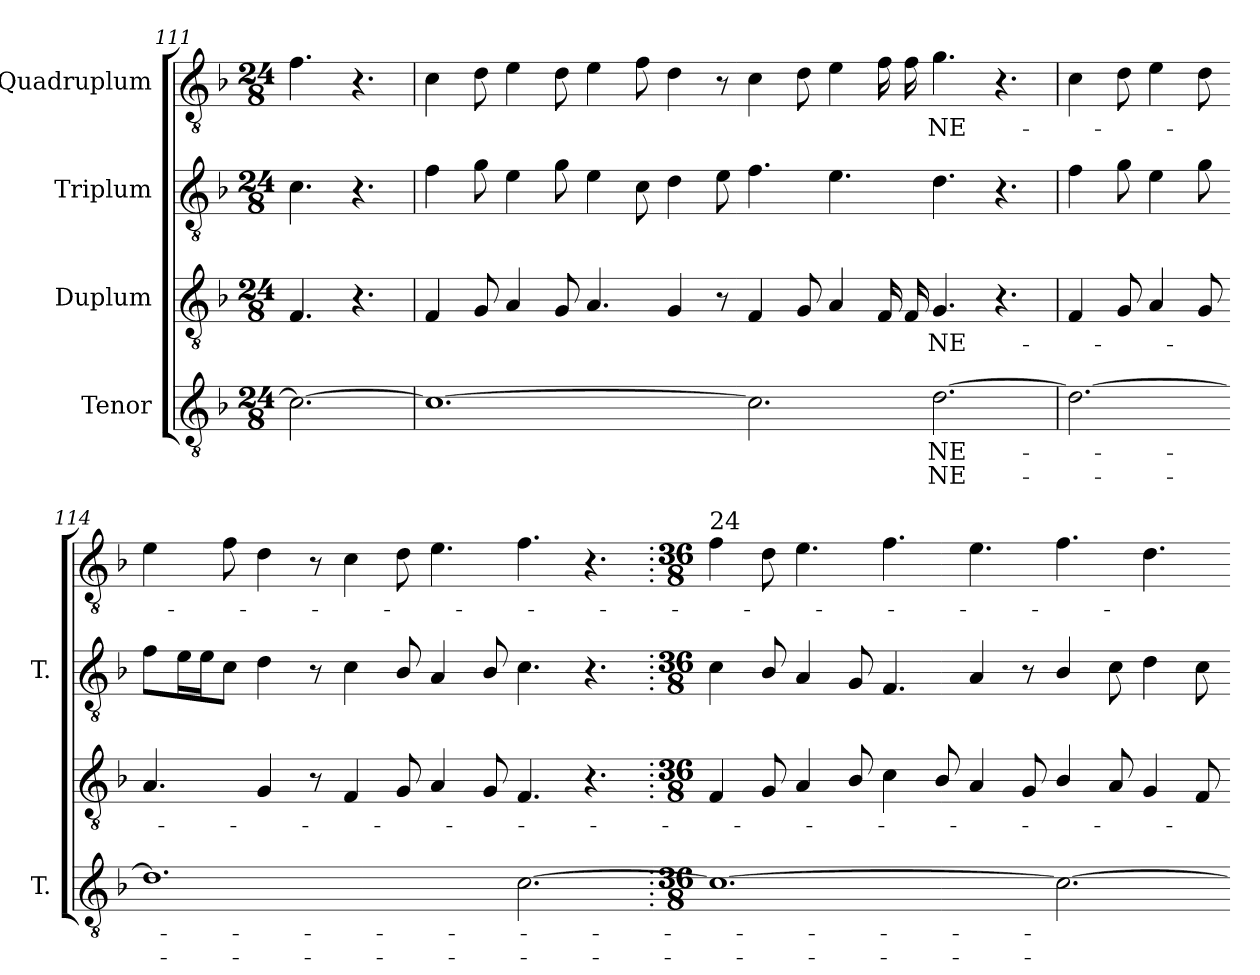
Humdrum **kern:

**kern	**text	**text	**kern	**text	**kern	**kern	**text
*part4	*part4	*part4	*part3	*part3	*part2	*part1	*part1
*staff4	*staff4	*staff4	*staff3	*staff3	*staff2	*staff1	*staff1
*I"Tenor	*	*	*I"Duplum	*	*I"Triplum	*I"Quadruplum	*
*I'T.	*	*	*	*	*I'T.	*	*
!!LO:LB:g=z
*clefGv2	*	*	*clefGv2	*	*clefGv2	*clefGv2	*
*ITrd7c12	*	*	*ITrd7c12	*	*ITrd7c12	*ITrd7c12	*
*k[b-]	*	*	*k[b-]	*	*k[b-]	*k[b-]	*
*F:	*	*	*F:	*	*F:	*F:	*
*M24/8	*	*	*M24/8	*	*M24/8	*M24/8	*
=111	=111	=111	=111	=111	=111	=111	=111
2.Ci\_	.	.	4.FFi/	.	4.Ci\	4.Fi\	.
.	.	.	4.r	.	4.r	4.r	.
=112	=112	=112	=112	=112	=112	=112	=112
1.Ci_	.	.	4FFi/	.	4Fi\	4Ci\	.
.	.	.	8GGi/	.	8Gi\	8Di\	.
.	.	.	4AAi/	.	4Ei\	4Ei\	.
.	.	.	8GGi/	.	8Gi\	8Di\	.
.	.	.	4.AAi/	.	4Ei\	4Ei\	.
.	.	.	.	.	8Ci\	8Fi\	.
.	.	.	4GGi/	.	4Di\	4Di\	.
.	.	.	8r	.	8Ei\	8r	.
2.Ci\]	.	.	4FFi/	.	4.Fi\	4Ci\	.
.	.	.	8GGi/	.	.	8Di\	.
.	.	.	4AAi/	.	4.Ei\	4Ei\	.
*	*	*	*tremolo	*	*	*	*
*	*	*	*	*	*	*tremolo	*
.	.	.	16FFi/	.	.	16Fi\	.
.	.	.	16FFi/	.	.	16Fi\	.
*	*	*	*	*	*	*Xtremolo	*
*	*	*	*Xtremolo	*	*	*	*
!	!LO:LY:a:color=#000000	!LO:LY:b:color=#000000	!	!	!	!	!
!	!	!	!	!LO:LY:a:color=#000000	!	!	!
!	!	!	!	!	!	!	!LO:LY:b:color=#000000
[2.Di\	-NE-	-NE-	4.GGi/	-NE-	4.Di\	4.Gi\	-NE-
.	.	.	4.r	.	4.r	4.r	.
=113	=113	=113	=113	=113	=113	=113	=113
2.Di\_	.	.	4FFi/	.	4Fi\	4Ci\	.
.	.	.	8GGi/	.	8Gi\	8Di\	.
.	.	.	4AAi/	.	4Ei\	4Ei\	.
.	.	.	8GGi/	.	8Gi\	8Di\	.
!!LO:LB:g=z
=114-	=114-	=114-	=114-	=114-	=114-	=114-	=114-
1.Di]	.	.	4.AAi/	.	8Fi\L	4Ei\	.
*	*	*	*	*	*tremolo	*	*
.	.	.	.	.	16Ei\	.	.
.	.	.	.	.	16Ei\	.	.
*	*	*	*	*	*Xtremolo	*	*
.	.	.	.	.	8Ci\J	8Fi\	.
.	.	.	4GGi/	.	4Di\	4Di\	.
.	.	.	8r	.	8r	8r	.
.	.	.	4FFi/	.	4Ci\	4Ci\	.
.	.	.	8GGi/	.	8BB-i/	8Di\	.
.	.	.	4AAi/	.	4AAi/	4.Ei\	.
.	.	.	8GGi/	.	8BB-i/	.	.
[2.Ci\	.	.	4.FFi/	.	4.Ci\	4.Fi\	.
.	.	.	4.r	.	4.r	4.r	.
=115.	=115.	=115.	=115.	=115.	=115.	=115.	=115.
*M36/8	*	*	*M36/8	*	*M36/8	*M36/8	*
!	!	!	!	!	!	!LO:TX:a:t=24	!
1.Ci_	.	.	4FFi/	.	4Ci\	4Fi\	.
.	.	.	8GGi/	.	8BB-i/	8Di\	.
.	.	.	4AAi/	.	4AAi/	4.Ei\	.
.	.	.	8BB-i/	.	8GGi/	.	.
.	.	.	4Ci\	.	4.FFi/	4.Fi\	.
.	.	.	8BB-i/	.	.	.	.
.	.	.	4AAi/	.	4AAi/	4.Ei\	.
.	.	.	8GGi/	.	8r	.	.
2.Ci\_	.	.	4BB-i/	.	4BB-i/	4.Fi\	.
.	.	.	8AAi/	.	8Ci\	.	.
.	.	.	4GGi/	.	4Di\	4.Di\	.
.	.	.	8FFi/	.	8Ci\	.	.
=-	=-	=-	=-	=-	=-	=-	=-
*-	*-	*-	*-	*-	*-	*-	*-
